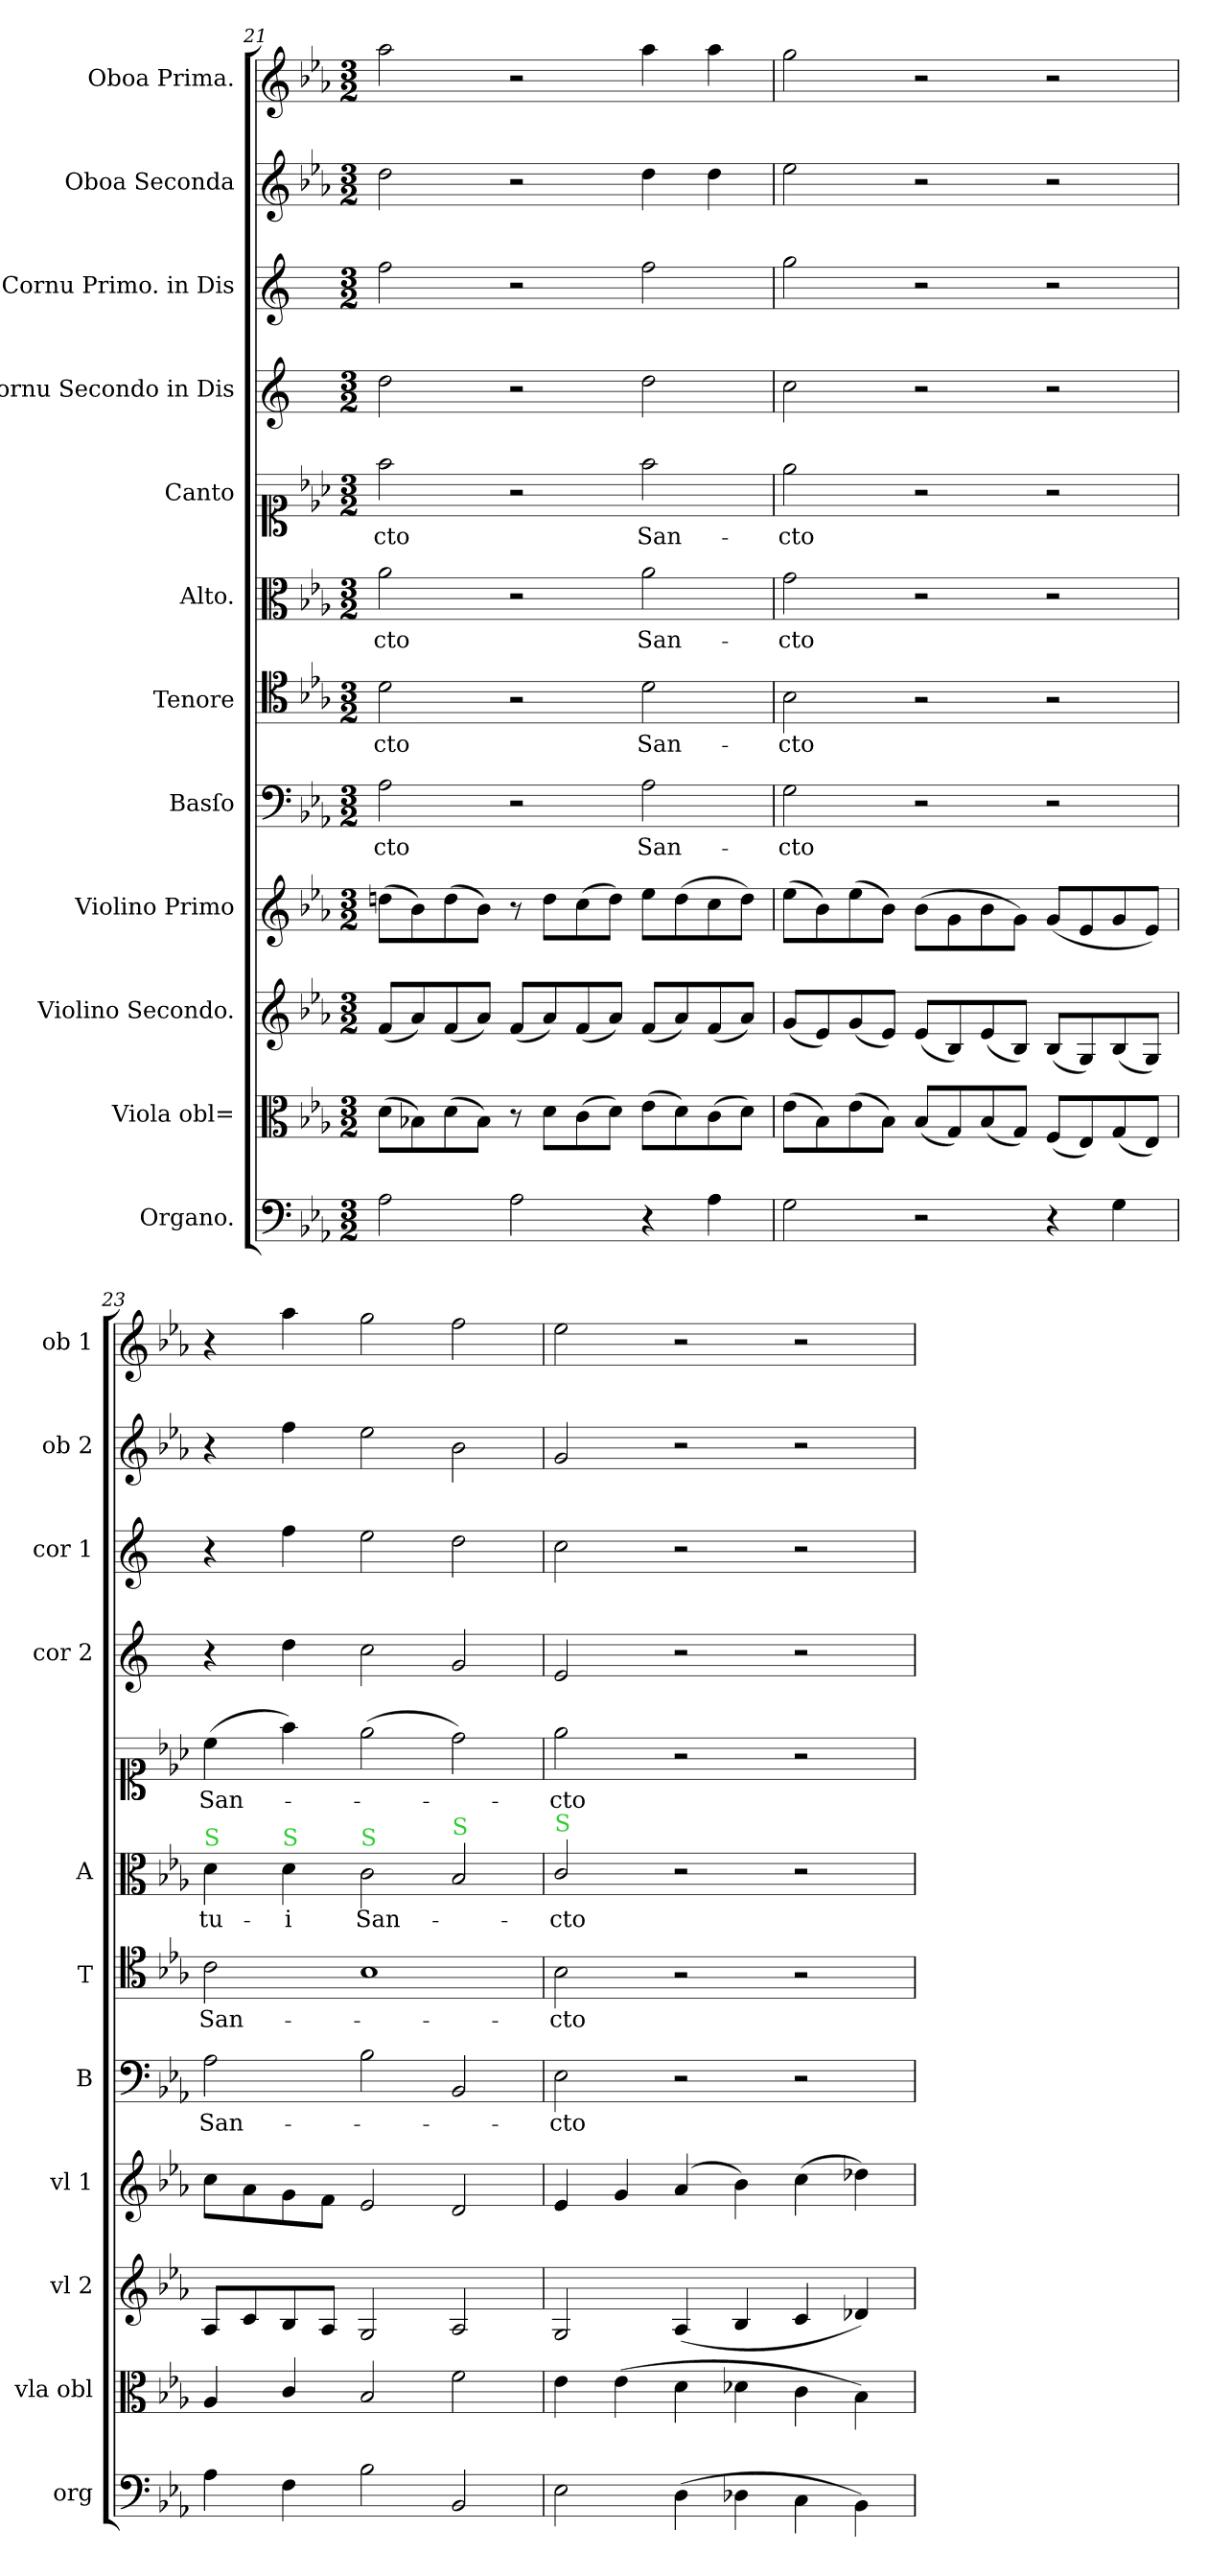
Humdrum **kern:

**kern	**kern	**kern	**kern	**kern	**text	**kern	**text	**kern	**text	**kern	**text	**kern	**kern	**kern	**kern
*part12	*part11	*part10	*part9	*part8	*part8	*part7	*part7	*part6	*part6	*part5	*part5	*part4	*part3	*part2	*part1
*staff12	*staff11	*staff10	*staff9	*staff8	*staff8	*staff7	*staff7	*staff6	*staff6	*staff5	*staff5	*staff4	*staff3	*staff2	*staff1
*I"Organo.	*I"Viola obl=	*I"Violino Secondo.	*I"Violino Primo	*I"Basſo	*	*I"Tenore	*	*I"Alto.	*	*I"Canto	*	*I"Cornu Secondo in Dis	*I"Cornu Primo. in Dis	*I"Oboa Seconda	*I"Oboa Prima.
*I'org	*I'vla obl	*I'vl 2	*I'vl 1	*I'B	*	*I'T	*	*I'A	*	*	*	*I'cor 2	*I'cor 1	*I'ob 2	*I'ob 1
*clefF4	*clefC3	*clefG2	*clefG2	*clefF4	*	*clefC4	*	*clefC3	*	*clefC1	*	*clefG2	*clefG2	*clefG2	*clefG2
*	*	*	*	*	*	*	*	*	*	*	*	*ITrd5c9	*ITrd5c9	*	*
*k[b-e-a-]	*k[b-e-a-]	*k[b-e-a-]	*k[b-e-a-]	*k[b-e-a-]	*	*k[b-e-a-]	*	*k[b-e-a-]	*	*k[b-e-a-]	*	*k[b-e-a-]	*k[b-e-a-]	*k[b-e-a-]	*k[b-e-a-]
*E-:	*E-:	*E-:	*E-:	*E-:	*	*E-:	*	*E-:	*	*E-:	*	*E-:	*E-:	*E-:	*E-:
*M3/2	*M3/2	*M3/2	*M3/2	*M3/2	*	*M3/2	*	*M3/2	*	*M3/2	*	*M3/2	*M3/2	*M3/2	*M3/2
=21	=21	=21	=21	=21	=21	=21	=21	=21	=21	=21	=21	=21	=21	=21	=21
2A-\	(8d\L	(8f/L	(8ddn\L	2A-\	-cto	2d\	-cto	2a-\	-cto	2ff\	-cto	2f\	2a-\	2dd\	2aa-\
.	8B-X\)	8a-/)	8b-\)	.	.	.	.	.	.	.	.	.	.	.	.
.	(8d\	(8f/	(8dd\	.	.	.	.	.	.	.	.	.	.	.	.
.	8B-\J)	8a-/J)	8b-\J)	.	.	.	.	.	.	.	.	.	.	.	.
2A-\	8r	(8f/L	8r	2r	.	2r	.	2r	.	2r	.	2r	2r	2r	2r
.	8d\L	8a-/)	8dd\L	.	.	.	.	.	.	.	.	.	.	.	.
.	(8c\	(8f/	(8cc\	.	.	.	.	.	.	.	.	.	.	.	.
.	8d\J)	8a-/J)	8dd\J)	.	.	.	.	.	.	.	.	.	.	.	.
!	!	!	!	!	!LO:LY:i	!	!	!	!LO:LY:i	!	!LO:LY:i	!	!	!	!
4r	(8e-\L	(8f/L	8ee-\L	2A-\	San-	2d\	San-	2a-\	San-	2ff\	San-	2f\	2a-\	4dd\	4aa-\
.	8d\)	8a-/)	(8dd\	.	.	.	.	.	.	.	.	.	.	.	.
4A-\	(8c\	(8f/	8cc\	.	.	.	.	.	.	.	.	.	.	4dd\	4aa-\
.	8d\J)	8a-/J)	8dd\J)	.	.	.	.	.	.	.	.	.	.	.	.
=22	=22	=22	=22	=22	=22	=22	=22	=22	=22	=22	=22	=22	=22	=22	=22
!	!	!	!	!	!LO:LY:i	!	!	!	!LO:LY:i	!	!LO:LY:i	!	!	!	!
2G\	(8e-\L	(8g/L	(8ee-\L	2G\	-cto	2B-\	-cto	2g\	-cto	2ee-\	-cto	2e-\	2b-\	2ee-\	2gg\
.	8B-\)	8e-/)	8b-\)	.	.	.	.	.	.	.	.	.	.	.	.
.	(8e-\	(8g/	(8ee-\	.	.	.	.	.	.	.	.	.	.	.	.
.	8B-\J)	8e-/J)	8b-\J)	.	.	.	.	.	.	.	.	.	.	.	.
2r	(8B-/L	(8e-/L	(8b-\L	2r	.	2r	.	2r	.	2r	.	2r	2r	2r	2r
.	8G/)	8B-/)	8g\	.	.	.	.	.	.	.	.	.	.	.	.
.	(8B-/	(8e-/	8b-\	.	.	.	.	.	.	.	.	.	.	.	.
.	8G/J)	8B-/J)	8g\J)	.	.	.	.	.	.	.	.	.	.	.	.
4r	(8F/L	(8B-/L	(8g/L	2r	.	2r	.	2r	.	2r	.	2r	2r	2r	2r
.	8E-/)	8G/)	8e-/	.	.	.	.	.	.	.	.	.	.	.	.
4G\	(8G/	(8B-/	8g/	.	.	.	.	.	.	.	.	.	.	.	.
.	8E-/J)	8G/J)	8e-/J)	.	.	.	.	.	.	.	.	.	.	.	.
=23	=23	=23	=23	=23	=23	=23	=23	=23	=23	=23	=23	=23	=23	=23	=23
!	!	!	!	!	!	!	!	!LO:TX:a:color=limegreen:t=S	!	!	!	!	!	!	!
4A-\	4A-/	8A-/L	8cc\L	2A-\	San-	2c\	San-	4d\	tu-	(4cc\	San-	4r	4r	4r	4r
.	.	8c/	8a-\	.	.	.	.	.	.	.	.	.	.	.	.
!	!	!	!	!	!	!	!	!LO:TX:a:color=limegreen:t=S	!	!	!	!	!	!	!
4F\	4c/	8B-/	8g\	.	.	.	.	4d\	-i	4ff\)	.	4f\	4a-\	4ff\	4aa-\
.	.	8A-/J	8f\J	.	.	.	.	.	.	.	.	.	.	.	.
!	!	!	!	!	!	!	!	!LO:TX:a:color=limegreen:t=S	!	!	!	!	!	!	!
2B-\	2B-/	2G/	2e-/	2B-\	.	1B-	.	2c\	San-	(2ee-\	.	2e-\	2g\	2ee-\	2gg\
!	!	!	!	!	!	!	!	!LO:TX:a:color=limegreen:t=S	!	!	!	!	!	!	!
2BB-/	2f\	2A-/	2d/	2BB-/	.	.	.	2B-/	.	2dd\)	.	2B-/	2f\	2b-\	2ff\
=24	=24	=24	=24	=24	=24	=24	=24	=24	=24	=24	=24	=24	=24	=24	=24
!	!	!	!	!	!	!	!	!LO:TX:a:color=limegreen:t=S	!	!	!	!	!	!	!
2E-\	4e-\	2G/	4e-/	2E-\	-cto	2B-\	-cto	2c/	-cto	2ee-\	-cto	2G/	2e-\	2g/	2ee-\
.	(4e-\	.	4g/	.	.	.	.	.	.	.	.	.	.	.	.
(4D\	4d\	(4A-/	(<4a-/	2r	.	2r	.	2r	.	2r	.	2r	2r	2r	2r
4D-X\	4d-X\	4B-/	4b-\)	.	.	.	.	.	.	.	.	.	.	.	.
4C\	4c\	4c/	(4cc\	2r	.	2r	.	2r	.	2r	.	2r	2r	2r	2r
4BB-\)	4B-\)	4d-X/)	4dd-X\)	.	.	.	.	.	.	.	.	.	.	.	.
=	=	=	=	=	=	=	=	=	=	=	=	=	=	=	=
*-	*-	*-	*-	*-	*-	*-	*-	*-	*-	*-	*-	*-	*-	*-	*-
